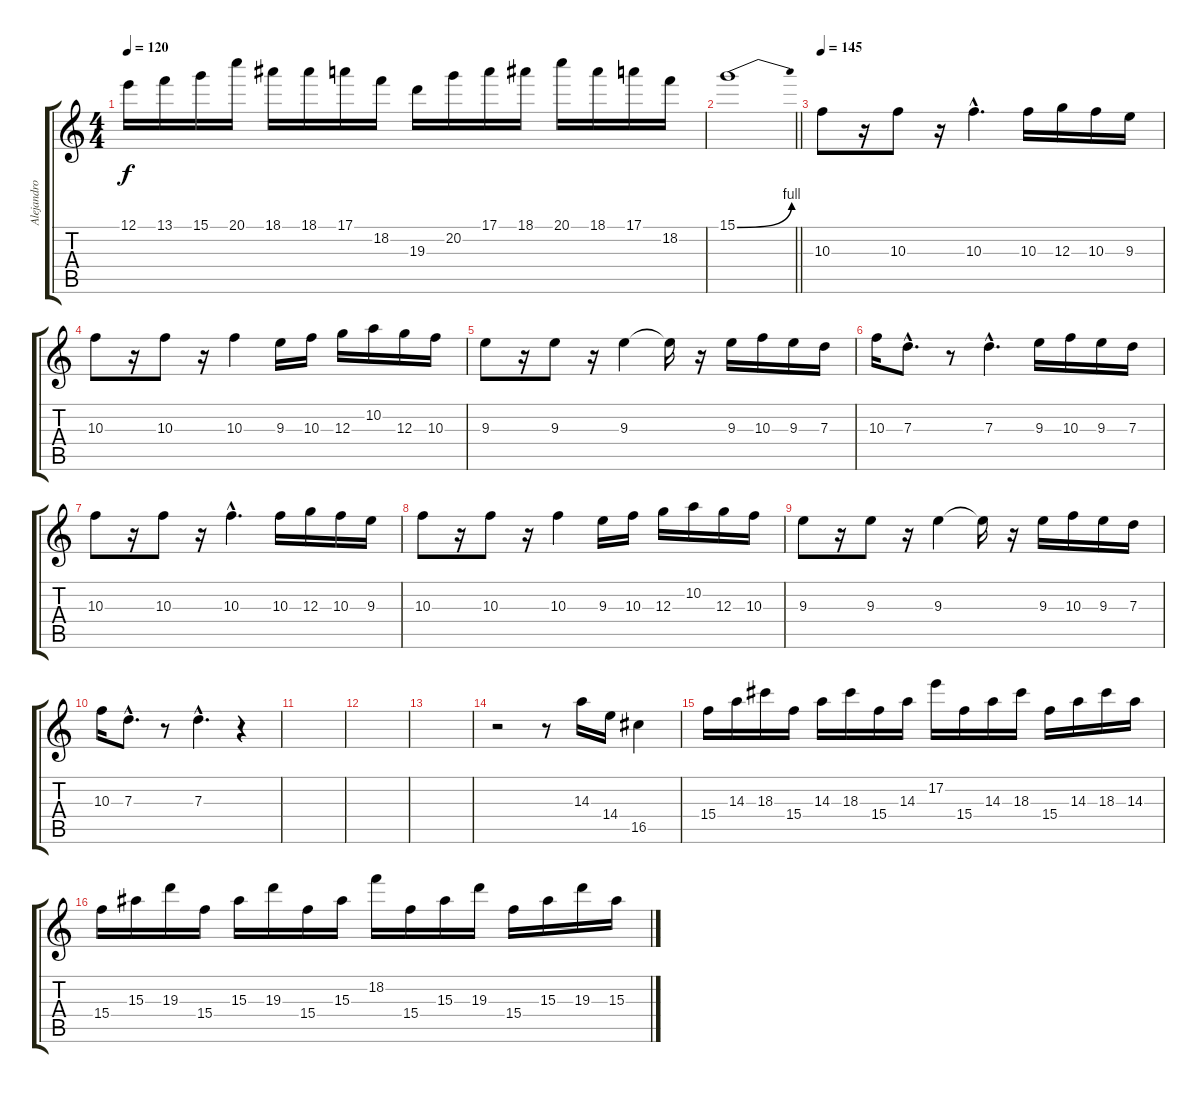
\track ("Alejandro Silva" "Alejandro ") {instrument distortionguitar}
\staff {score tabs}
\tuning (E4 B3 G3 D3 A2 E2) {hide}
\ts (4 4)
\tempo 120
\clef g2
\ks c
12.1.16{dy f} 13.1.16 15.1.16 20.1.16 18.1.16 18.1.16 17.1.16 18.2.16 19.3.16 20.2.16 17.1.16 18.1.16 20.1.16 18.1.16 17.1.16 18.2.16 |
\barLineRight lightlight
15.1{be (bend 0 0 60 4)}.1 |
\tempo 145
10.3.8 r.16 10.3.8 r.16 10.3{hac}.4{d} 10.3.16 12.3.16 10.3.16 9.3.16 |
10.3.8 r.16 10.3.8 r.16 10.3.4 9.3.16 10.3.16 12.3.16 10.2.16 12.3.16 10.3.16 |
9.3.8 r.16 9.3.8 r.16 9.3.4 9.3{t}.16 r.16 9.3.16 10.3.16 9.3.16 7.3.16 |
10.3.16 7.3{hac}.8{d} r.8 7.3{hac}.4{d} 9.3.16 10.3.16 9.3.16 7.3.16 |
10.3.8 r.16 10.3.8 r.16 10.3{hac}.4{d} 10.3.16 12.3.16 10.3.16 9.3.16 |
10.3.8 r.16 10.3.8 r.16 10.3.4 9.3.16 10.3.16 12.3.16 10.2.16 12.3.16 10.3.16 |
9.3.8 r.16 9.3.8 r.16 9.3.4 9.3{t}.16 r.16 9.3.16 10.3.16 9.3.16 7.3.16 |
10.3.16 7.3{hac}.8{d} r.8 7.3{hac}.4{d} r.4 |
|
|
|
r.2 r.8 14.3.16 14.4.16 16.5.4 |
15.4.16 14.3.16 18.3.16 15.4.16 14.3.16 18.3.16 15.4.16 14.3.16 17.2.16 15.4.16 14.3.16 18.3.16 15.4.16 14.3.16 18.3.16 14.3.16 |
15.4.16 15.3.16 19.3.16 15.4.16 15.3.16 19.3.16 15.4.16 15.3.16 18.2.16 15.4.16 15.3.16 19.3.16 15.4.16 15.3.16 19.3.16 15.3.16
